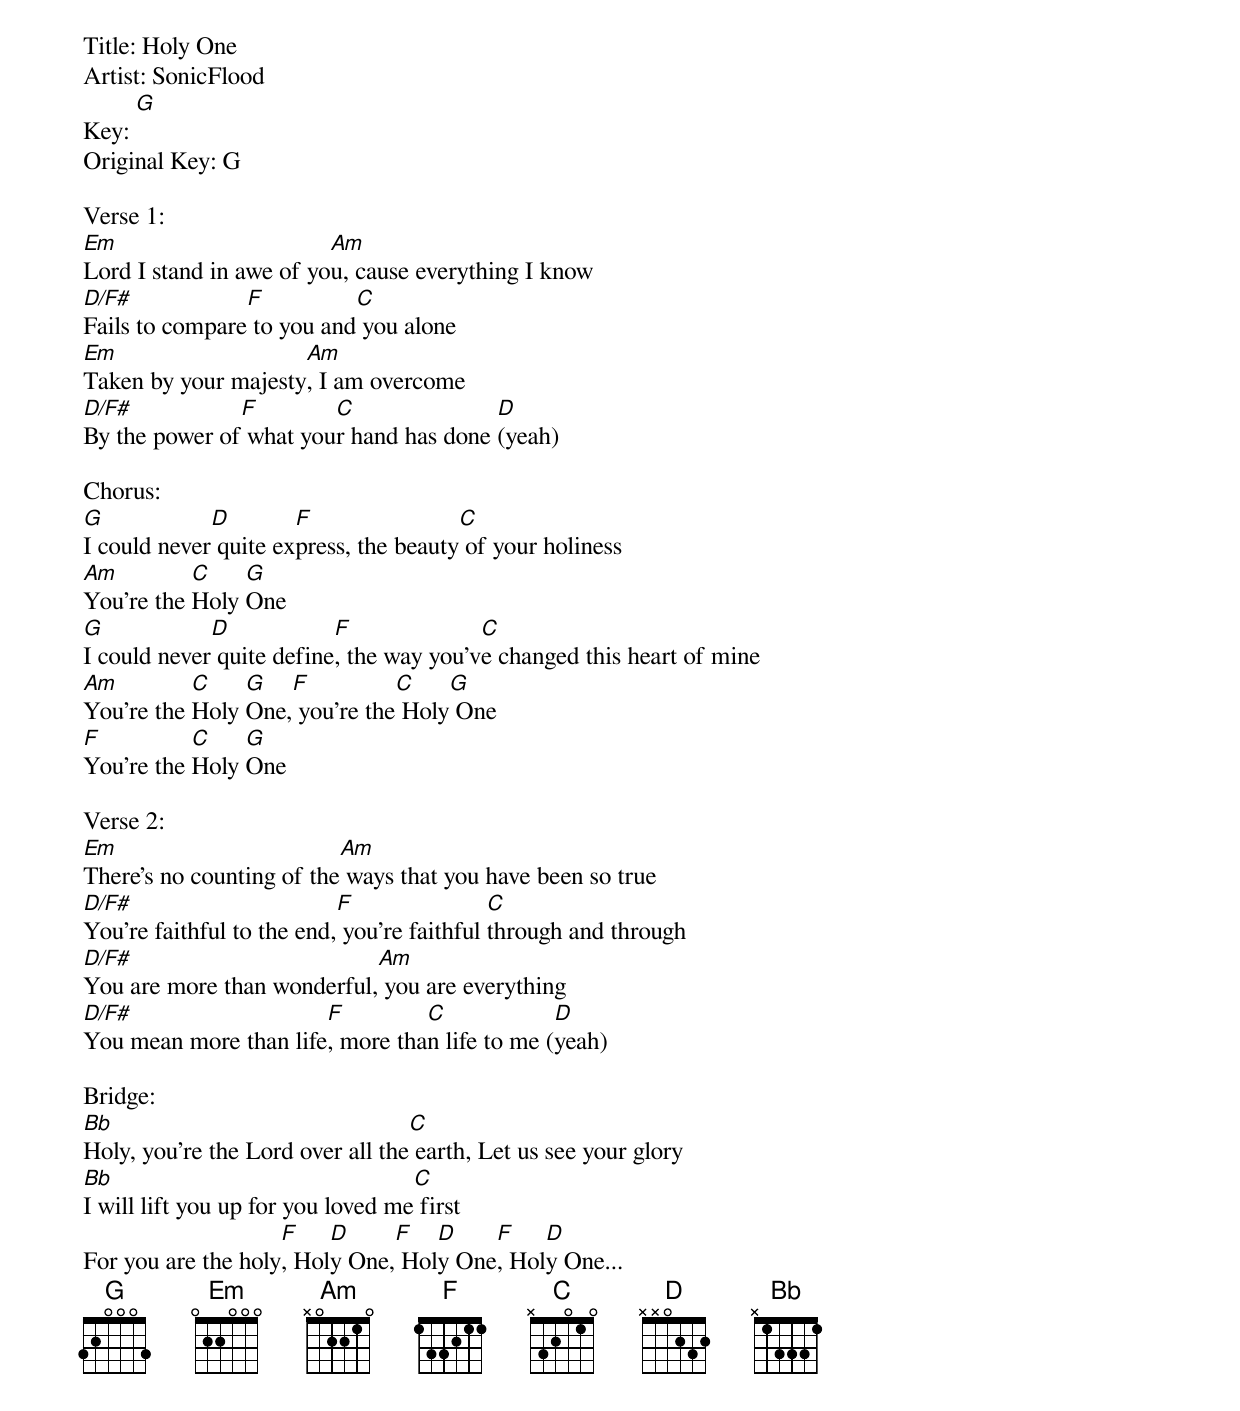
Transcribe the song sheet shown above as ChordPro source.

Title: Holy One
Artist: SonicFlood
Key: [G]
Original Key: G

Verse 1:
[Em]Lord I stand in awe of yo[Am]u, cause everything I know
[D/F#]Fails to compare[F] to you and[C] you alone
[Em]Taken by your majesty[Am], I am overcome
[D/F#]By the power of[F] what you[C]r hand has done [D](yeah)

Chorus:
[G]I could never[D] quite ex[F]press, the beauty[C] of your holiness
[Am]You're the [C]Holy [G]One
[G]I could never[D] quite define[F], the way you'v[C]e changed this heart of mine
[Am]You're the [C]Holy [G]One,[F] you're the[C] Holy[G] One
[F]You're the [C]Holy [G]One

Verse 2:
[Em]There's no counting of the[Am] ways that you have been so true
[D/F#]You're faithful to the end,[F] you're faithful [C]through and through
[D/F#]You are more than wonderful,[Am] you are everything
[D/F#]You mean more than life[F], more tha[C]n life to me ([D]yeah)

Bridge:
[Bb]Holy, you're the Lord over all the[C] earth, Let us see your glory
[Bb]I will lift you up for you loved me[C] first
For you are the holy[F], Hol[D]y One,[F] Hol[D]y One[F], Hol[D]y One...
